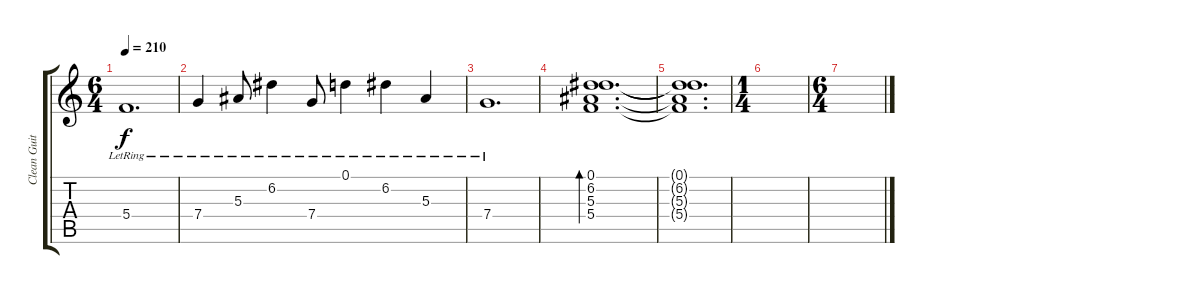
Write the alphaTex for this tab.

\track ("Clean Guitar 1" "Clean Guit") {instrument acousticguitarsteel}
\staff {score tabs}
\tuning (D4 A3 F3 C3 G2 C2) {hide}
\ts (6 4)
\tempo 210
\clef g2
\ks c
5.4{lr}.1{d dy f} |
7.4{lr}.4 5.3{lr}.8 6.2{lr}.4 7.4{lr}.8 0.1{lr}.4 6.2{lr}.4 5.3{lr}.4 |
7.4{lr}.1{d} |
(0.1 6.2 5.3 5.4).1{d bd 480} |
(0.1{t} 6.2{t} 5.3{t} 5.4{t}).1{d} |
\ts (1 4)
|
\ts (6 4)
